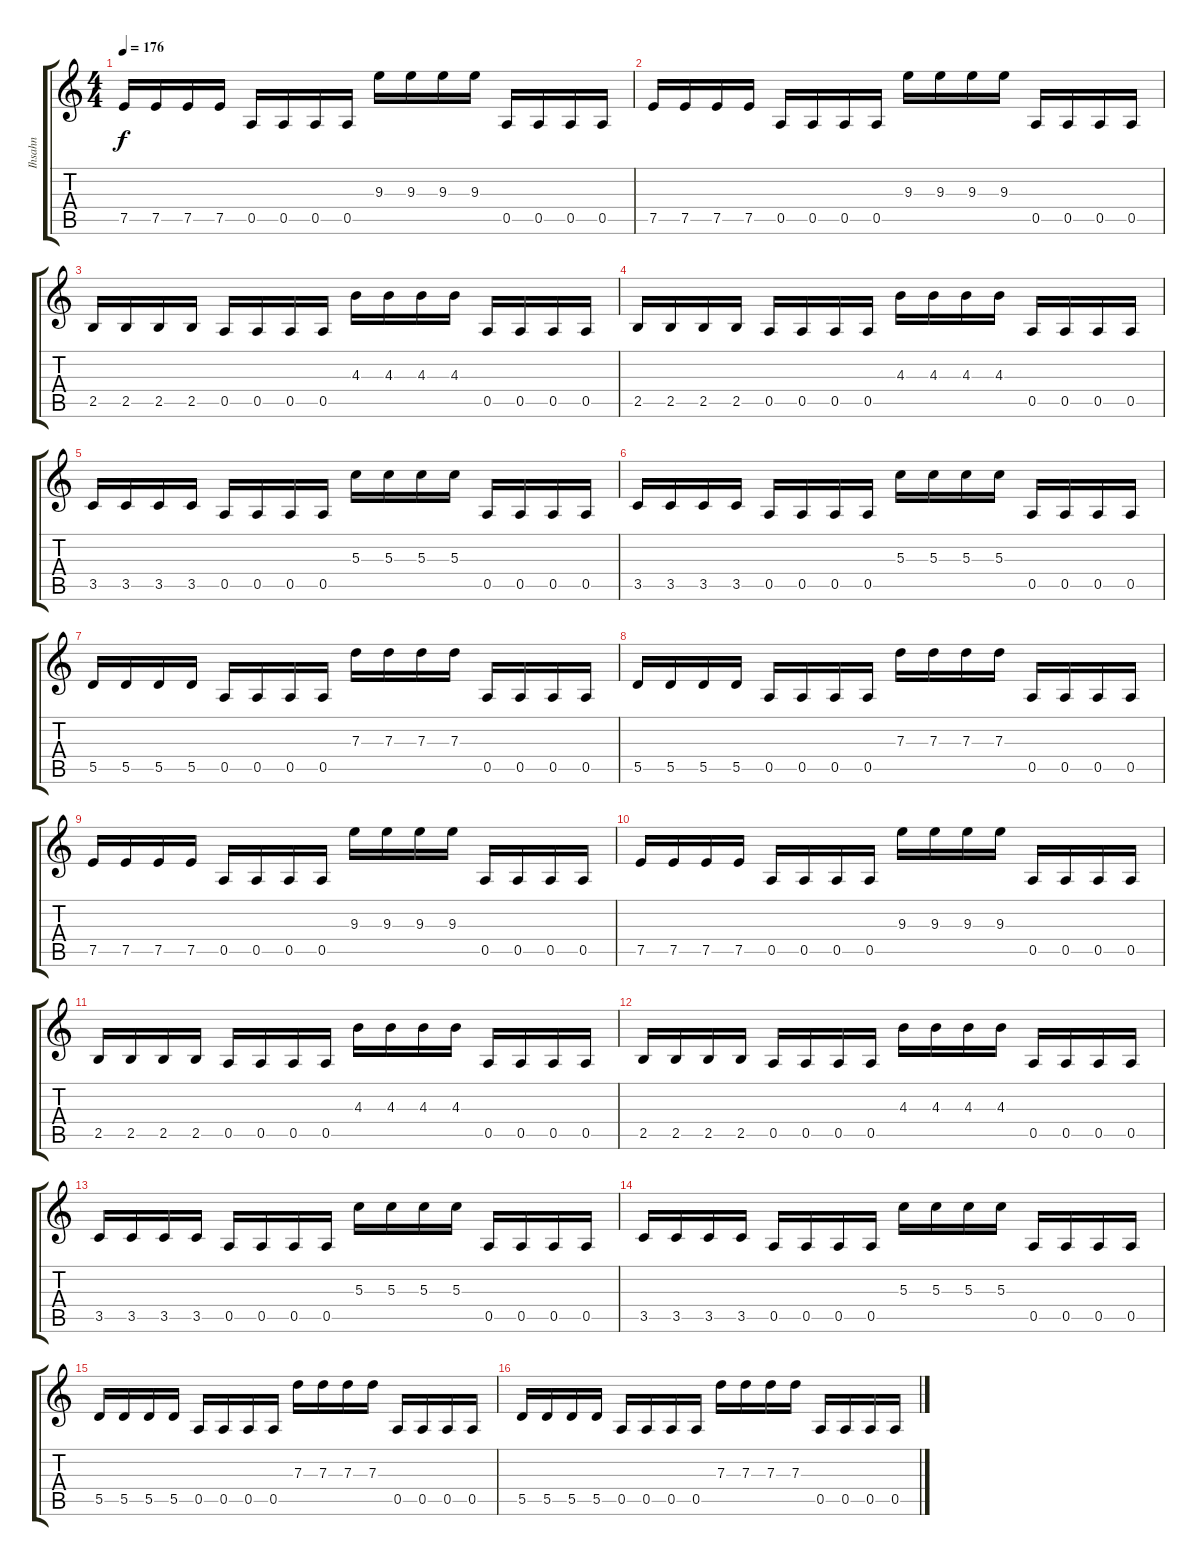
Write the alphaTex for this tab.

\track ("Ihsahn" "Ihsahn") {instrument distortionguitar}
\staff {score tabs}
\tuning (E4 B3 G3 D3 A2 E2) {hide}
\ts (4 4)
\tempo 176
\clef g2
\ks c
7.5.16{dy f} 7.5.16 7.5.16 7.5.16 0.5.16 0.5.16 0.5.16 0.5.16 9.3.16 9.3.16 9.3.16 9.3.16 0.5.16 0.5.16 0.5.16 0.5.16 |
7.5.16 7.5.16 7.5.16 7.5.16 0.5.16 0.5.16 0.5.16 0.5.16 9.3.16 9.3.16 9.3.16 9.3.16 0.5.16 0.5.16 0.5.16 0.5.16 |
2.5.16 2.5.16 2.5.16 2.5.16 0.5.16 0.5.16 0.5.16 0.5.16 4.3.16 4.3.16 4.3.16 4.3.16 0.5.16 0.5.16 0.5.16 0.5.16 |
2.5.16 2.5.16 2.5.16 2.5.16 0.5.16 0.5.16 0.5.16 0.5.16 4.3.16 4.3.16 4.3.16 4.3.16 0.5.16 0.5.16 0.5.16 0.5.16 |
3.5.16 3.5.16 3.5.16 3.5.16 0.5.16 0.5.16 0.5.16 0.5.16 5.3.16 5.3.16 5.3.16 5.3.16 0.5.16 0.5.16 0.5.16 0.5.16 |
3.5.16 3.5.16 3.5.16 3.5.16 0.5.16 0.5.16 0.5.16 0.5.16 5.3.16 5.3.16 5.3.16 5.3.16 0.5.16 0.5.16 0.5.16 0.5.16 |
5.5.16 5.5.16 5.5.16 5.5.16 0.5.16 0.5.16 0.5.16 0.5.16 7.3.16 7.3.16 7.3.16 7.3.16 0.5.16 0.5.16 0.5.16 0.5.16 |
5.5.16 5.5.16 5.5.16 5.5.16 0.5.16 0.5.16 0.5.16 0.5.16 7.3.16 7.3.16 7.3.16 7.3.16 0.5.16 0.5.16 0.5.16 0.5.16 |
7.5.16 7.5.16 7.5.16 7.5.16 0.5.16 0.5.16 0.5.16 0.5.16 9.3.16 9.3.16 9.3.16 9.3.16 0.5.16 0.5.16 0.5.16 0.5.16 |
7.5.16 7.5.16 7.5.16 7.5.16 0.5.16 0.5.16 0.5.16 0.5.16 9.3.16 9.3.16 9.3.16 9.3.16 0.5.16 0.5.16 0.5.16 0.5.16 |
2.5.16 2.5.16 2.5.16 2.5.16 0.5.16 0.5.16 0.5.16 0.5.16 4.3.16 4.3.16 4.3.16 4.3.16 0.5.16 0.5.16 0.5.16 0.5.16 |
2.5.16 2.5.16 2.5.16 2.5.16 0.5.16 0.5.16 0.5.16 0.5.16 4.3.16 4.3.16 4.3.16 4.3.16 0.5.16 0.5.16 0.5.16 0.5.16 |
3.5.16 3.5.16 3.5.16 3.5.16 0.5.16 0.5.16 0.5.16 0.5.16 5.3.16 5.3.16 5.3.16 5.3.16 0.5.16 0.5.16 0.5.16 0.5.16 |
3.5.16 3.5.16 3.5.16 3.5.16 0.5.16 0.5.16 0.5.16 0.5.16 5.3.16 5.3.16 5.3.16 5.3.16 0.5.16 0.5.16 0.5.16 0.5.16 |
5.5.16 5.5.16 5.5.16 5.5.16 0.5.16 0.5.16 0.5.16 0.5.16 7.3.16 7.3.16 7.3.16 7.3.16 0.5.16 0.5.16 0.5.16 0.5.16 |
5.5.16 5.5.16 5.5.16 5.5.16 0.5.16 0.5.16 0.5.16 0.5.16 7.3.16 7.3.16 7.3.16 7.3.16 0.5.16 0.5.16 0.5.16 0.5.16
